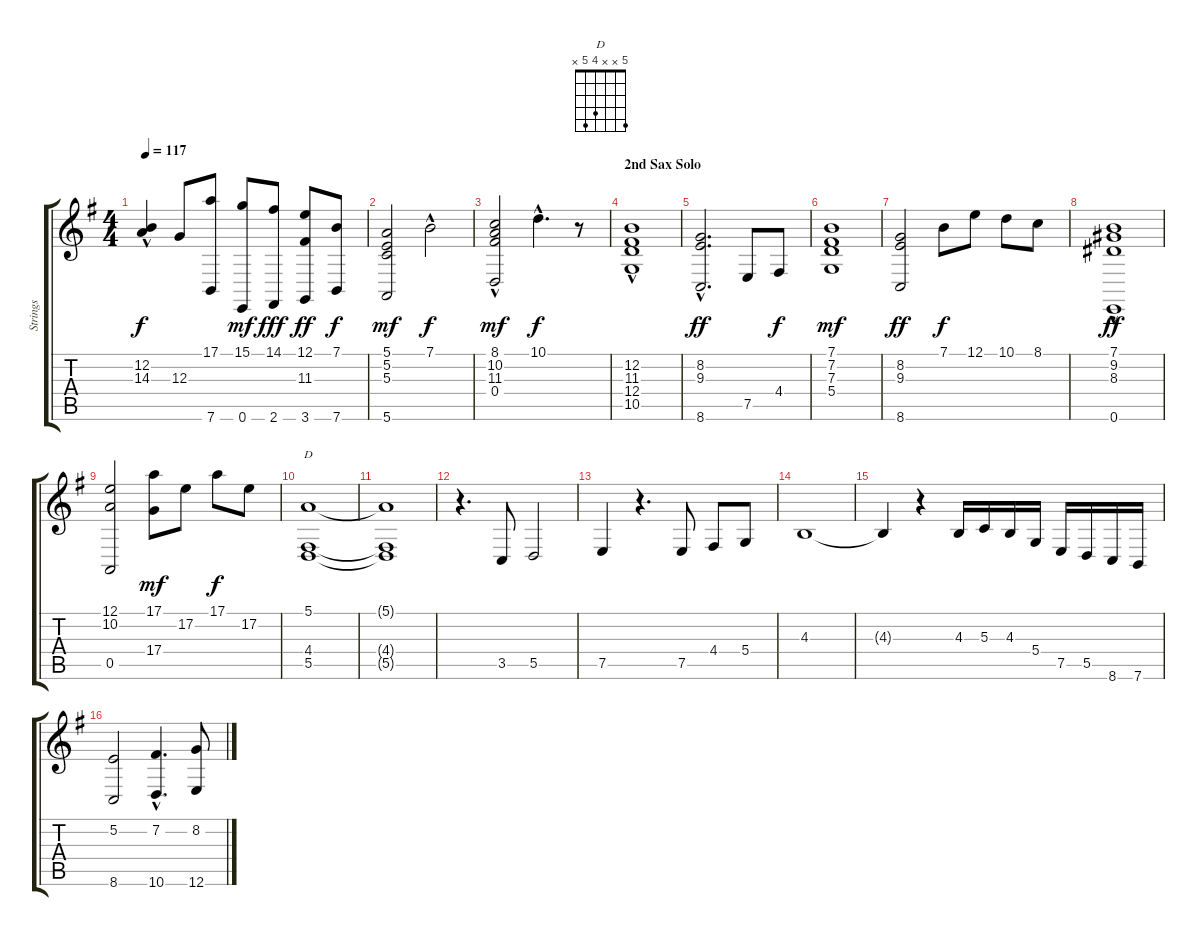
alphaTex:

\track ("Strings" "Strings") {instrument stringensemble1}
\staff {score tabs}
\tuning (E4 B3 G3 D3 A2 E2) {hide}
\chord ("D" 5 x x 4 5 x)
\ts (4 4)
\tempo 117
\clef g2
\ks g
(12.2{hac} 14.3).4{dy f} 12.3.8 (17.1 7.6).8 (15.1 0.6).8{dy mf} (14.1 2.6).8{dy fff} (12.1 11.3 3.6).8{dy ff} (7.1 7.6).8{dy f} |
(5.1 5.2 5.3 5.6).2{dy mf} 7.1{hac}.2{dy f} |
(8.1{hac} 10.2{hac} 11.3{hac} 0.4{hac}).2{dy mf} 10.1{hac}.4{d dy f} r.8 |
\section ("" "2nd Sax Solo")
(12.2 11.3 12.4{hac} 10.5).1 |
(8.2 9.3 8.6{hac}).2{d dy ff} 7.5.8 4.4.8{dy f} |
(7.1 7.2 7.3 5.4).1{dy mf} |
(8.2 9.3 8.6).2{dy ff} 7.1.8{dy f} 12.1.8 10.1.8 8.1.8 |
(7.1 9.2 8.3 0.6{hac}).1{dy ff} |
(12.1 10.2 0.5).2 (17.1 17.4).8{dy mf} 17.2.8 17.1.8{dy f} 17.2.8 |
(5.1 4.4 5.5).1{ch "D"} |
(5.1{t} 4.4{t} 5.5{t}).1 |
r.4{d} 3.5.8 5.5.2 |
7.5.4 r.4{d} 7.5.8 4.4.8 5.4.8 |
4.3.1 |
4.3{t}.4 r.4 4.3.16 5.3.16 4.3.16 5.4.16 7.5.16 5.5.16 8.6.16 7.6.16 |
(5.2 8.6).2 (7.2{hac} 10.6{hac}).4{d} (8.2 12.6).8
